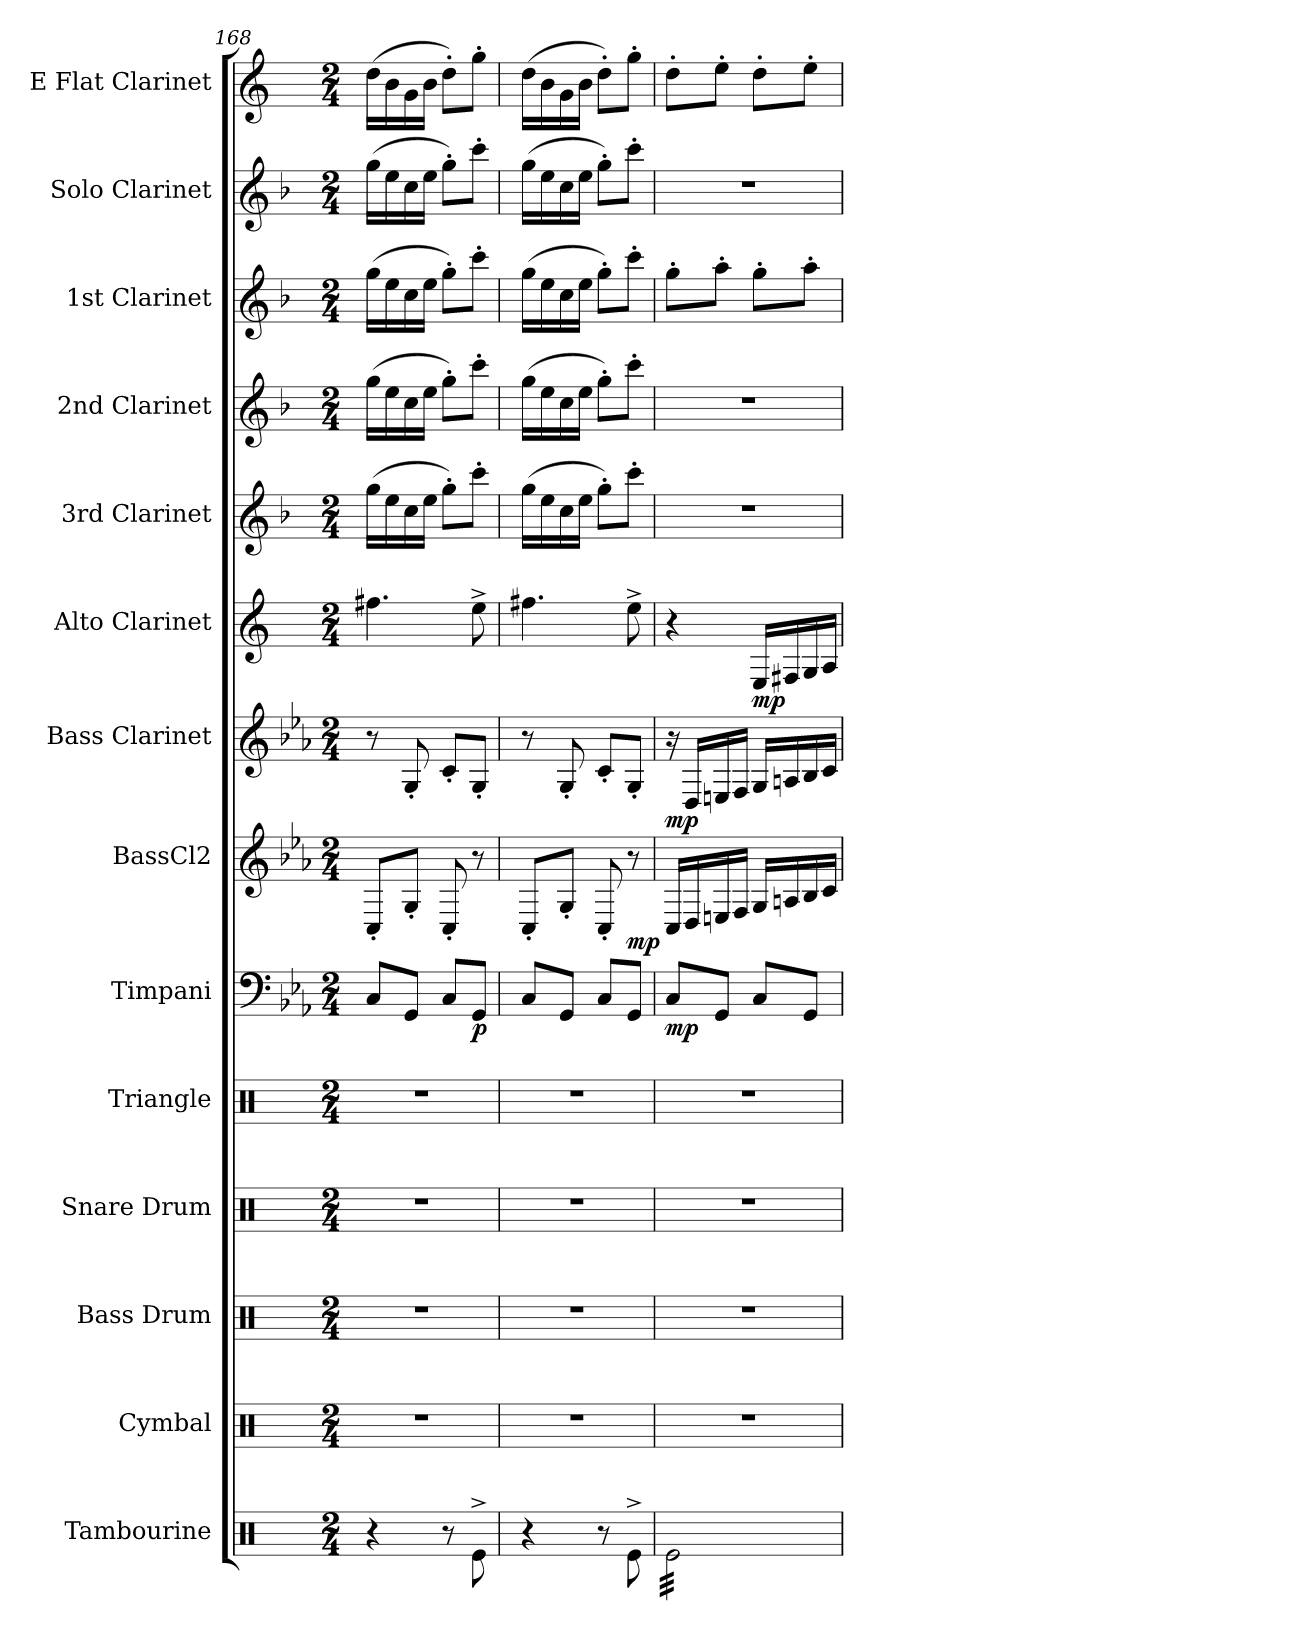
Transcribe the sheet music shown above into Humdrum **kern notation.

**kern	**kern	**kern	**kern	**kern	**kern	**dynam	**kern	**dynam	**kern	**dynam	**kern	**dynam	**kern	**dynam	**kern	**kern	**kern	**kern
*part14	*part13	*part12	*part11	*part10	*part9	*part9	*part8	*part8	*part7	*part7	*part6	*part6	*part5	*part5	*part4	*part3	*part2	*part1
*staff14	*staff13	*staff12	*staff11	*staff10	*staff9	*staff9	*staff8	*staff8	*staff7	*staff7	*staff6	*staff6	*staff5	*staff5	*staff4	*staff3	*staff2	*staff1
*I"Tambourine	*I"Cymbal	*I"Bass Drum	*I"Snare Drum	*I"Triangle	*I"Timpani	*	*I"BassCl2	*	*I"Bass Clarinet	*	*I"Alto Clarinet	*	*I"3rd Clarinet	*	*I"2nd Clarinet	*I"1st Clarinet	*I"Solo Clarinet	*I"E Flat Clarinet
*I'Tamb.	*I'Cym.	*I'B. Dr.	*I'Sn. Dr.	*I'Trgl.	*I'Timp.	*	*I'B. Cl2	*	*I'B. Cl.	*	*I'A. Cl.	*	*I'3rdCl.	*	*I'2nd Cl.	*I'1stCl.	*I'SoloCl.	*
*clefX	*clefX	*clefX	*clefX	*clefX	*clefF4	*	*clefG2	*	*clefG2	*	*clefG2	*	*clefG2	*	*clefG2	*clefG2	*clefG2	*clefG2
*	*	*	*	*	*	*	*ITrd8c14	*	*ITrd8c14	*	*ITrd5c9	*	*ITrd1c2	*	*ITrd1c2	*ITrd1c2	*ITrd1c2	*ITrd-2c-3
*k[]	*k[]	*k[]	*k[]	*k[]	*k[b-e-a-]	*	*k[b-e-a-]	*	*k[b-e-a-]	*	*k[b-e-a-]	*	*k[b-e-a-]	*	*k[b-e-a-]	*k[b-e-a-]	*k[b-e-a-]	*k[b-e-a-]
*M2/4	*M2/4	*M2/4	*M2/4	*M2/4	*M2/4	*	*M2/4	*	*M2/4	*	*M2/4	*	*M2/4	*	*M2/4	*M2/4	*M2/4	*M2/4
=168	=168	=168	=168	=168	=168	=168	=168	=168	=168	=168	=168	=168	=168	=168	=168	=168	=168	=168
4r	2r	2r	2r	2r	8C/L	.	8CC'/L	.	8r	.	4.an\	.	(16ff\LL	.	(16ff\LL	(16ff\LL	(16ff\LL	(16ff\LL
.	.	.	.	.	.	.	.	.	.	.	.	.	16dd\	.	16dd\	16dd\	16dd\	16dd\
.	.	.	.	.	8GG/J	.	8GG'/J	.	8GG'/	.	.	.	16b-\	.	16b-\	16b-\	16b-\	16b-\
.	.	.	.	.	.	.	.	.	.	.	.	.	16dd\JJ	.	16dd\JJ	16dd\JJ	16dd\JJ	16dd\JJ
8r	.	.	.	.	8C/L	.	8CC'/	.	8C'/L	.	.	.	8ff'\L)	.	8ff'\L)	8ff'\L)	8ff'\L)	8ff'\L)
!	!	!	!	!	!	!LO:DY:b	!	!	!	!	!	!	!	!	!	!	!	!
8Re^\	.	.	.	.	8GG/J	p	8r	.	8GG'/J	.	8g^\	.	8bb-'\J	.	8bb-'\J	8bb-'\J	8bb-'\J	8bb-'\J
=169	=169	=169	=169	=169	=169	=169	=169	=169	=169	=169	=169	=169	=169	=169	=169	=169	=169	=169
4r	2r	2r	2r	2r	8C/L	.	8CC'/L	.	8r	.	4.an\	.	(16ff\LL	.	(16ff\LL	(16ff\LL	(16ff\LL	(16ff\LL
.	.	.	.	.	.	.	.	.	.	.	.	.	16dd\	.	16dd\	16dd\	16dd\	16dd\
.	.	.	.	.	8GG/J	.	8GG'/J	.	8GG'/	.	.	.	16b-\	.	16b-\	16b-\	16b-\	16b-\
.	.	.	.	.	.	.	.	.	.	.	.	.	16dd\JJ	.	16dd\JJ	16dd\JJ	16dd\JJ	16dd\JJ
8r	.	.	.	.	8C/L	.	8CC'/	.	8C'/L	.	.	.	8ff'\L)	.	8ff'\L)	8ff'\L)	8ff'\L)	8ff'\L)
!	!	!	!	!	!	!	!	!LO:DY:b	!	!	!	!	!	!	!	!	!	!
8Re^\	.	.	.	.	8GG/J	.	8r	mp	8GG'/J	.	8g^\	.	8bb-'\J	.	8bb-'\J	8bb-'\J	8bb-'\J	8bb-'\J
=170	=170	=170	=170	=170	=170	=170	=170	=170	=170	=170	=170	=170	=170	=170	=170	=170	=170	=170
!	!	!	!	!	!	!LO:DY:b	!	!	!	!LO:DY:b	!	!	!	!LO:DY:b	!	!	!	!
!	!	!	!	!	!	!	!	!	!	!	!	!	!	!LO:DY:n=1:a	!	!	!	!
*tremolo	*	*	*	*	*	*	*	*	*	*	*	*	*	*	*	*	*	*
32Re\LLL	2r	2r	2r	2r	8C/L	mp	16CC/LL	.	16r	mp	4r	.	2r	mf mf	2r	8ff'\L	2r	8ff'\L
32Re\	.	.	.	.	.	.	.	.	.	.	.	.	.	.	.	.	.	.
32Re\	.	.	.	.	.	.	16DD/	.	16DD/LL	.	.	.	.	.	.	.	.	.
32Re\	.	.	.	.	.	.	.	.	.	.	.	.	.	.	.	.	.	.
32Re\	.	.	.	.	8GG/J	.	16EEn/	.	16EEn/	.	.	.	.	.	.	8gg'\J	.	8gg'\J
32Re\	.	.	.	.	.	.	.	.	.	.	.	.	.	.	.	.	.	.
32Re\	.	.	.	.	.	.	16FF/JJ	.	16FF/JJ	.	.	.	.	.	.	.	.	.
32Re\	.	.	.	.	.	.	.	.	.	.	.	.	.	.	.	.	.	.
!	!	!	!	!	!	!	!	!	!	!	!	!LO:DY:b	!	!	!	!	!	!
32Re\	.	.	.	.	8C/L	.	16GG/LL	.	16GG/LL	.	16GG/LL	mp	.	.	.	8ff'\L	.	8ff'\L
32Re\	.	.	.	.	.	.	.	.	.	.	.	.	.	.	.	.	.	.
32Re\	.	.	.	.	.	.	16AAn/	.	16AAn/	.	16AAn/	.	.	.	.	.	.	.
32Re\	.	.	.	.	.	.	.	.	.	.	.	.	.	.	.	.	.	.
32Re\	.	.	.	.	8GG/J	.	16BB-/	.	16BB-/	.	16BB-/	.	.	.	.	8gg'\J	.	8gg'\J
32Re\	.	.	.	.	.	.	.	.	.	.	.	.	.	.	.	.	.	.
32Re\	.	.	.	.	.	.	16C/JJ	.	16C/JJ	.	16C/JJ	.	.	.	.	.	.	.
32Re\JJJ	.	.	.	.	.	.	.	.	.	.	.	.	.	.	.	.	.	.
*Xtremolo	*	*	*	*	*	*	*	*	*	*	*	*	*	*	*	*	*	*
=	=	=	=	=	=	=	=	=	=	=	=	=	=	=	=	=	=	=
*-	*-	*-	*-	*-	*-	*-	*-	*-	*-	*-	*-	*-	*-	*-	*-	*-	*-	*-
